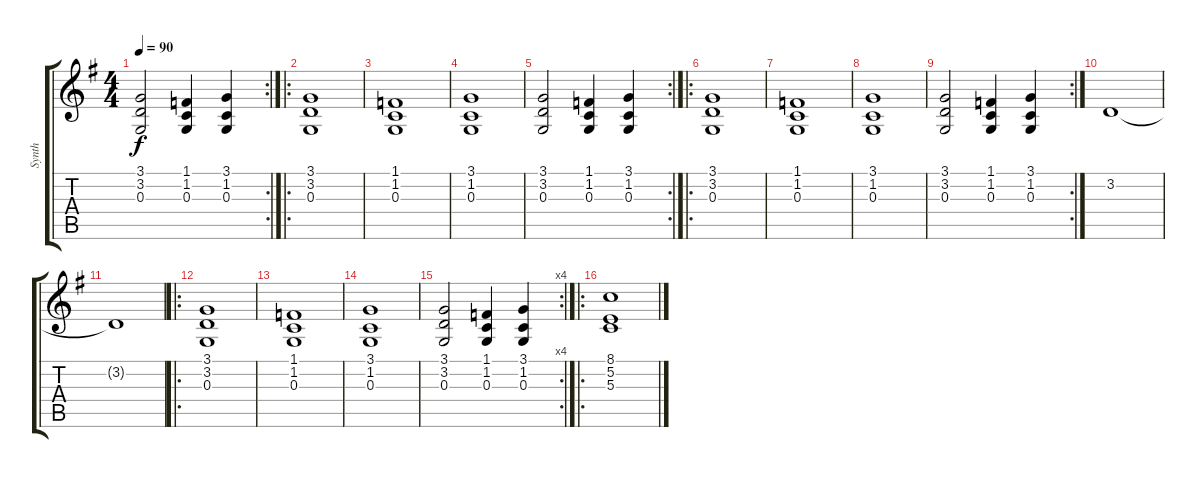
\track ("Synth" "Synth") {instrument pad2warm}
\staff {score tabs}
\tuning (E4 B3 G3 D3 A2 E2) {hide}
\rc 2
\ts (4 4)
\tempo 90
\clef g2
\ks g
(3.1 3.2 0.3).2{dy f} (1.1 1.2 0.3).4 (3.1 1.2 0.3).4 |
\ro
(3.1 3.2 0.3).1 |
(1.1 1.2 0.3).1 |
(3.1 1.2 0.3).1 |
\rc 2
(3.1 3.2 0.3).2 (1.1 1.2 0.3).4 (3.1 1.2 0.3).4 |
\ro
(3.1 3.2 0.3).1 |
(1.1 1.2 0.3).1 |
(3.1 1.2 0.3).1 |
\rc 2
(3.1 3.2 0.3).2 (1.1 1.2 0.3).4 (3.1 1.2 0.3).4 |
3.2.1 |
3.2{t}.1 |
\ro
(3.1 3.2 0.3).1 |
(1.1 1.2 0.3).1 |
(3.1 1.2 0.3).1 |
\rc 4
(3.1 3.2 0.3).2 (1.1 1.2 0.3).4 (3.1 1.2 0.3).4 |
\ro
(8.1 5.2 5.3).1
